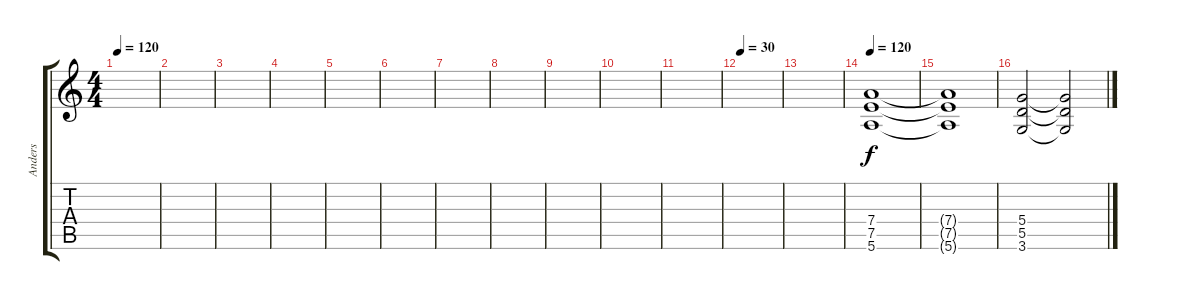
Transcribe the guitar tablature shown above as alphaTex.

\track ("Anders" "Anders") {instrument distortionguitar}
\staff {score tabs}
\tuning (E4 B3 G3 D3 A2 E2) {hide}
\ts (4 4)
\tempo 120
\clef g2
\ks c
|
|
|
|
|
|
|
|
|
|
|
\tempo 30
|
|
\tempo 120
(7.4 7.5 5.6).1 |
(7.4{t} 7.5{t} 5.6{t}).1 |
(5.4 5.5 3.6).2 (5.4{t} 5.5{t} 3.6{t}).2
